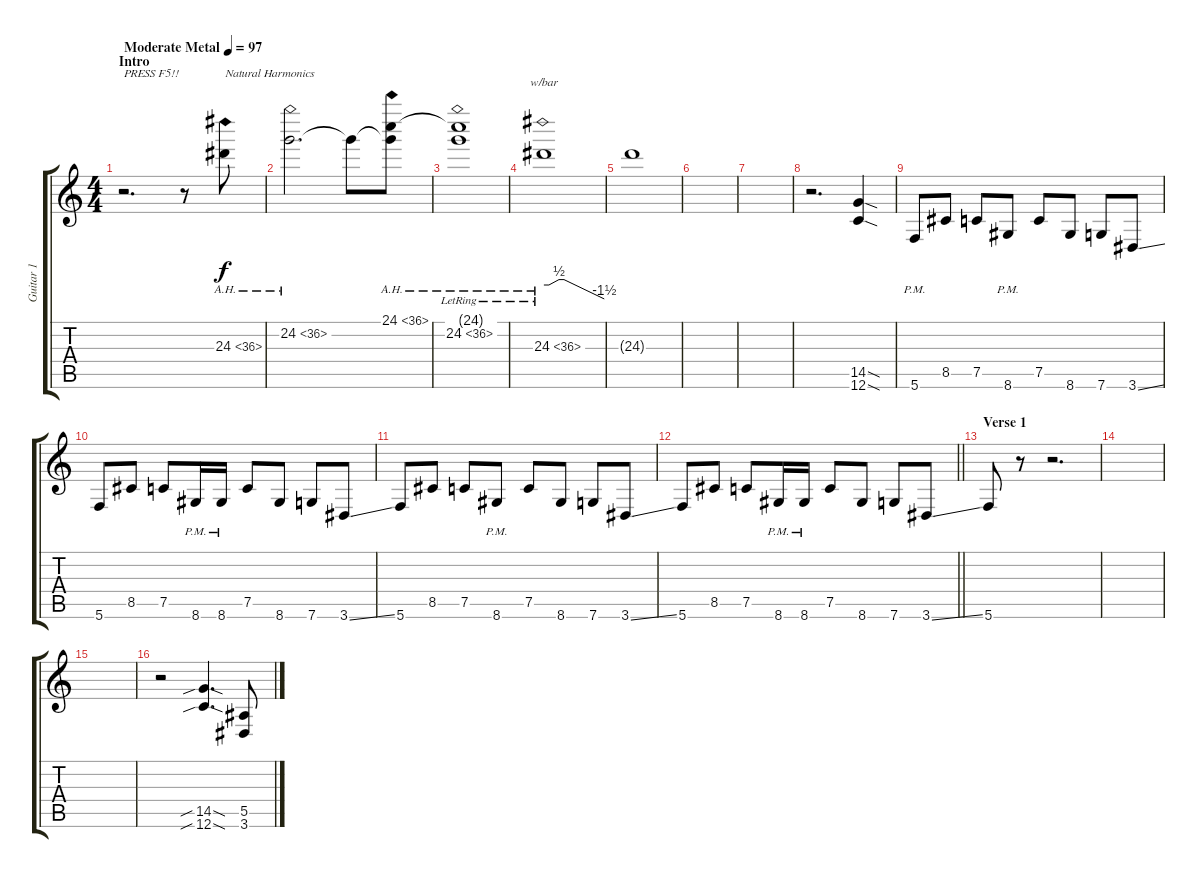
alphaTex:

\track ("Guitar 1" "Guitar 1") {instrument distortionguitar}
\staff {score tabs}
\tuning (C4 G3 Eb3 Bb2 F2 C2) {hide}
\ts (4 4)
\section ("" "Intro")
\tempo (97 "Moderate Metal")
\clef g2
\ks c
r.2{d txt "PRESS F5!!" dy f instrument distortionguitar} r.8 24.3{ah 12}.8{txt "Natural Harmonics" instrument distortionguitar} |
24.2{ah 12}.2{d} 24.2{t}.8 (24.1{ah 12} 24.2{t}).8 |
(24.1{t} 24.2{ah 12 lr}).1 |
24.3{ah 12 lr}.1{tbe (custom default 0 0 5 0 15 2 20 2 60 -6)} |
24.3{t}.1 |
|
|
r.2{d} (14.5{sod} 12.6{sod}).4{instrument distortionguitar} |
5.6{pm}.8 8.5.8 7.5.8 8.6{pm}.8 7.5.8 8.6.8 7.6.8 3.6{ss}.8 |
5.6.8 8.5.8 7.5.8 8.6{pm}.16 8.6{pm}.16 7.5.8 8.6.8 7.6.8 3.6{ss}.8 |
5.6.8 8.5.8 7.5.8 8.6{pm}.8 7.5.8 8.6.8 7.6.8 3.6{ss}.8 |
\barLineRight lightlight
5.6.8 8.5.8 7.5.8 8.6{pm}.16 8.6{pm}.16 7.5.8 8.6.8 7.6.8 3.6{ss}.8 |
\section ("" "Verse 1")
5.6.8 r.8 r.2{d} |
|
|
r.2 (14.5{sib sod} 12.6{sib sod}).4{d} (5.5 3.6).8
